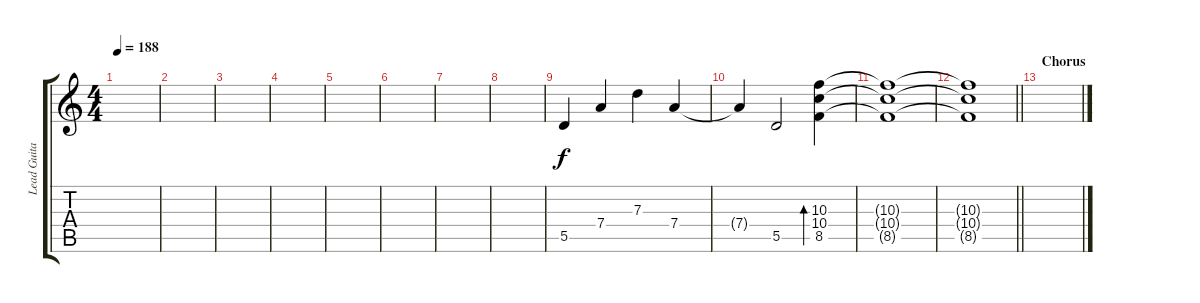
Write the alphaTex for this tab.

\track ("Lead Guitar" "Lead Guita") {instrument overdrivenguitar}
\staff {score tabs}
\tuning (E4 B3 G3 D3 A2 D2) {hide}
\ts (4 4)
\tempo 188
\clef g2
\ks c
|
|
|
|
|
|
|
|
5.5.4 7.4.4 7.3.4 7.4.4 |
7.4{t}.4 5.5.2 (10.3 10.4 8.5).4{bd 480} |
(10.3{t} 10.4{t} 8.5{t}).1 |
\barLineRight lightlight
(10.3{t} 10.4{t} 8.5{t}).1 |
\section ("" "Chorus")
